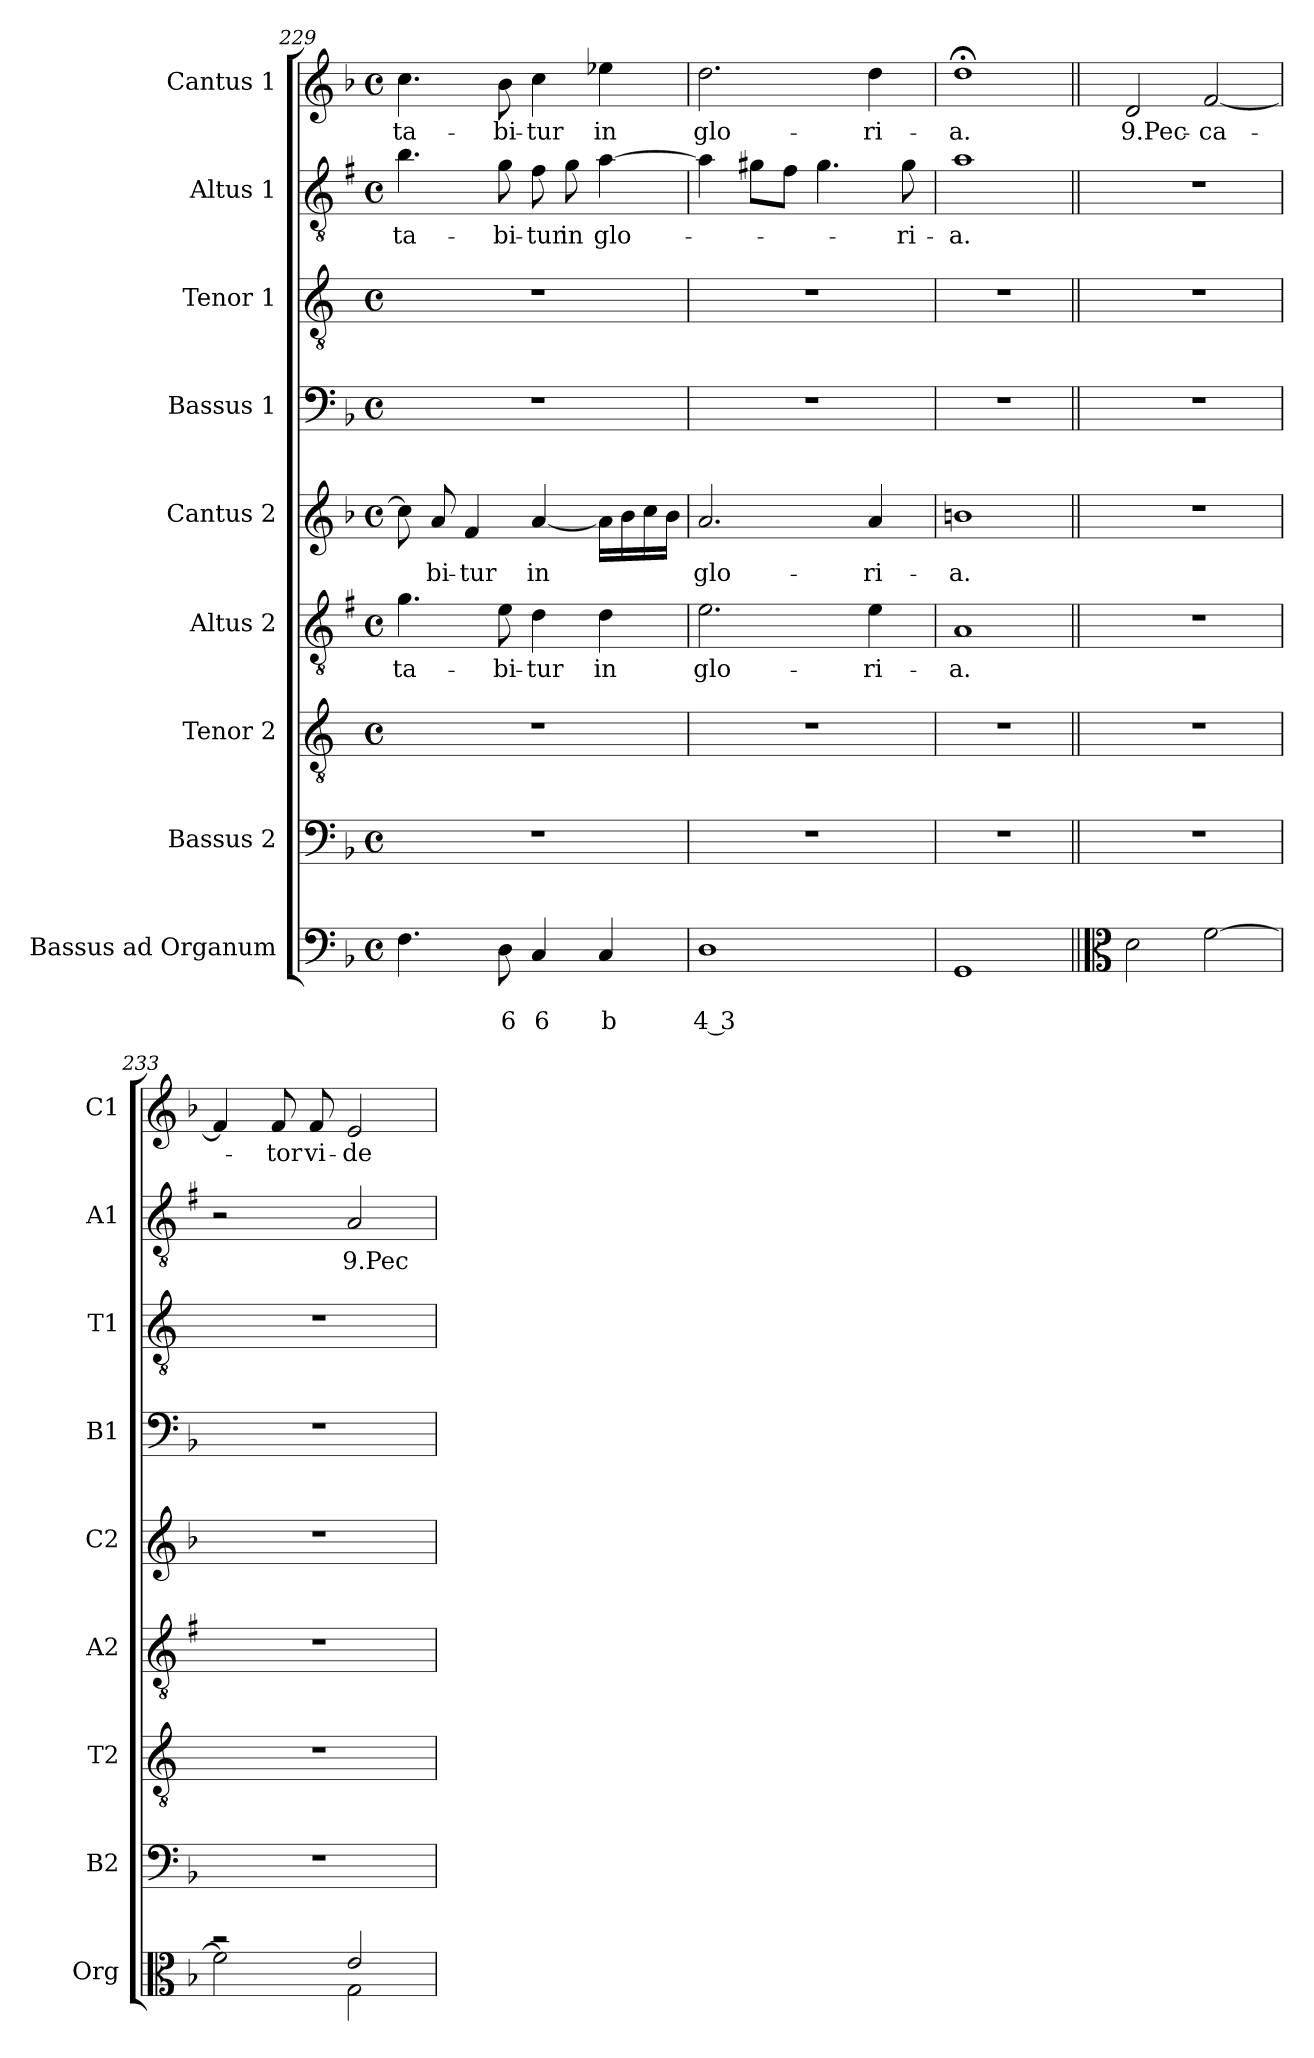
**kern	**text	**text	**kern	**kern	**kern	**text	**kern	**text	**kern	**kern	**kern	**text	**kern	**text
*part9	*part9	*part9	*part8	*part7	*part6	*part6	*part5	*part5	*part4	*part3	*part2	*part2	*part1	*part1
*staff9	*staff9	*staff9	*staff8	*staff7	*staff6	*staff6	*staff5	*staff5	*staff4	*staff3	*staff2	*staff2	*staff1	*staff1
*I"Bassus ad Organum	*	*	*I"Bassus 2	*I"Tenor 2	*I"Altus 2	*	*I"Cantus 2	*	*I"Bassus 1	*I"Tenor 1	*I"Altus 1	*	*I"Cantus 1	*
*I'Org	*	*	*I'B2	*I'T2	*I'A2	*	*I'C2	*	*I'B1	*I'T1	*I'A1	*	*I'C1	*
!!LO:LB:g=z
*clefF4	*	*	*clefF4	*clefGv2	*clefGv2	*	*clefG2	*	*clefF4	*clefGv2	*clefGv2	*	*clefG2	*
*	*	*	*	*ITrd4c7	*ITrd1c2	*	*	*	*	*ITrd4c7	*ITrd1c2	*	*	*
*k[b-]	*	*	*k[b-]	*k[b-]	*k[b-]	*	*k[b-]	*	*k[b-]	*k[b-]	*k[b-]	*	*k[b-]	*
*F:	*	*	*F:	*F:	*F:	*	*F:	*	*F:	*F:	*F:	*	*F:	*
*M4/4	*	*	*M4/4	*M4/4	*M4/4	*	*M4/4	*	*M4/4	*M4/4	*M4/4	*	*M4/4	*
*met(c)	*	*	*met(c)	*met(c)	*met(c)	*	*met(c)	*	*met(c)	*met(c)	*met(c)	*	*met(c)	*
=229	=229	=229	=229	=229	=229	=229	=229	=229	=229	=229	=229	=229	=229	=229
!	!	!	!	!	!	!LO:LY:b	!	!	!	!	!	!LO:LY:b	!	!LO:LY:b
4.F\	.	.	1r	1r	4.f\	-ta-	8cc\]	.	1r	1r	4.a\	-ta-	4.cc\	-ta-
!	!	!	!	!	!	!	!	!LO:LY:b	!	!	!	!	!	!
.	.	.	.	.	.	.	8a/	-bi-	.	.	.	.	.	.
!	!	!	!	!	!	!	!	!LO:LY:b	!	!	!	!	!	!
.	.	.	.	.	.	.	4f/	-tur	.	.	.	.	.	.
!	!	!LO:LY:b	!	!	!	!LO:LY:b	!	!	!	!	!	!LO:LY:b	!	!LO:LY:b
8D\	.	6	.	.	8d\	-bi-	.	.	.	.	8f\	-bi-	8b-\	-bi-
!	!	!LO:LY:b	!	!	!	!LO:LY:b	!	!LO:LY:b	!	!	!	!LO:LY:b	!	!LO:LY:b
4C/	.	6	.	.	4c\	-tur	[4a/	in	.	.	8e\	-tur	4cc\	-tur
!	!	!	!	!	!	!	!	!	!	!	!	!LO:LY:b	!	!
.	.	.	.	.	.	.	.	.	.	.	8f\	in	.	.
!	!	!LO:LY:b	!	!	!	!LO:LY:b	!	!	!	!	!	!LO:LY:b	!	!LO:LY:b
4C/	.	b	.	.	4c\	in	16a\LL]	.	.	.	[4g\	glo-	4ee-X\	in
.	.	.	.	.	.	.	16b-\	.	.	.	.	.	.	.
.	.	.	.	.	.	.	16cc\	.	.	.	.	.	.	.
.	.	.	.	.	.	.	16b-\JJ	.	.	.	.	.	.	.
=230	=230	=230	=230	=230	=230	=230	=230	=230	=230	=230	=230	=230	=230	=230
!	!	!LO:LY:b	!	!	!	!LO:LY:b	!	!LO:LY:b	!	!	!	!	!	!LO:LY:b
1D	.	4 3	1r	1r	2.d\	glo-	2.a/	glo-	1r	1r	4g\]	.	2.dd\	glo-
.	.	.	.	.	.	.	.	.	.	.	8f#X\L	.	.	.
.	.	.	.	.	.	.	.	.	.	.	8e\J	.	.	.
.	.	.	.	.	.	.	.	.	.	.	4.f#\	.	.	.
!	!	!	!	!	!	!LO:LY:b	!	!LO:LY:b	!	!	!	!	!	!LO:LY:b
.	.	.	.	.	4d\	-ri-	4a/	-ri-	.	.	.	.	4dd\	-ri-
!	!	!	!	!	!	!	!	!	!	!	!	!LO:LY:b	!	!
.	.	.	.	.	.	.	.	.	.	.	8f#\	-ri-	.	.
=231	=231	=231	=231	=231	=231	=231	=231	=231	=231	=231	=231	=231	=231	=231
!	!	!	!	!	!	!LO:LY:b	!	!LO:LY:b	!	!	!	!LO:LY:b	!	!LO:LY:b
1GG	.	.	1r	1r	1G	-a.	1bn	-a.	1r	1r	1g	-a.	1dd;<	-a.
=232||	=232||	=232||	=232||	=232||	=232||	=232||	=232||	=232||	=232||	=232||	=232||	=232||	=232||	=232||
*clefC3	*	*	*	*	*	*	*	*	*	*	*	*	*	*
!	!	!	!	!	!	!	!	!	!	!	!	!	!	!LO:LY:b
2d\	.	.	1r	1r	1r	.	1r	.	1r	1r	1r	.	2d/	9.Pec-
!	!	!	!	!	!	!	!	!	!	!	!	!	!	!LO:LY:b
[2f\	.	.	.	.	.	.	.	.	.	.	.	.	[2f/	-ca-
=233	=233	=233	=233	=233	=233	=233	=233	=233	=233	=233	=233	=233	=233	=233
*^	*	*	*	*	*	*	*	*	*	*	*	*	*	*
2rb	2f\]	.	.	1r	1r	1r	.	1r	.	1r	1r	2r	.	4f/]	.
!	!	!	!	!	!	!	!	!	!	!	!	!	!	!	!LO:LY:b
.	.	.	.	.	.	.	.	.	.	.	.	.	.	8f/	-tor
!	!	!	!	!	!	!	!	!	!	!	!	!	!	!	!LO:LY:b
.	.	.	.	.	.	.	.	.	.	.	.	.	.	8f/	vi-
!	!	!	!	!	!	!	!	!	!	!	!	!	!LO:LY:b	!	!LO:LY:b
2e/	2G\	.	.	.	.	.	.	.	.	.	.	2G/	9.Pec-	2e/	-de-
*v	*v	*	*	*	*	*	*	*	*	*	*	*	*	*	*
=	=	=	=	=	=	=	=	=	=	=	=	=	=	=
*-	*-	*-	*-	*-	*-	*-	*-	*-	*-	*-	*-	*-	*-	*-
